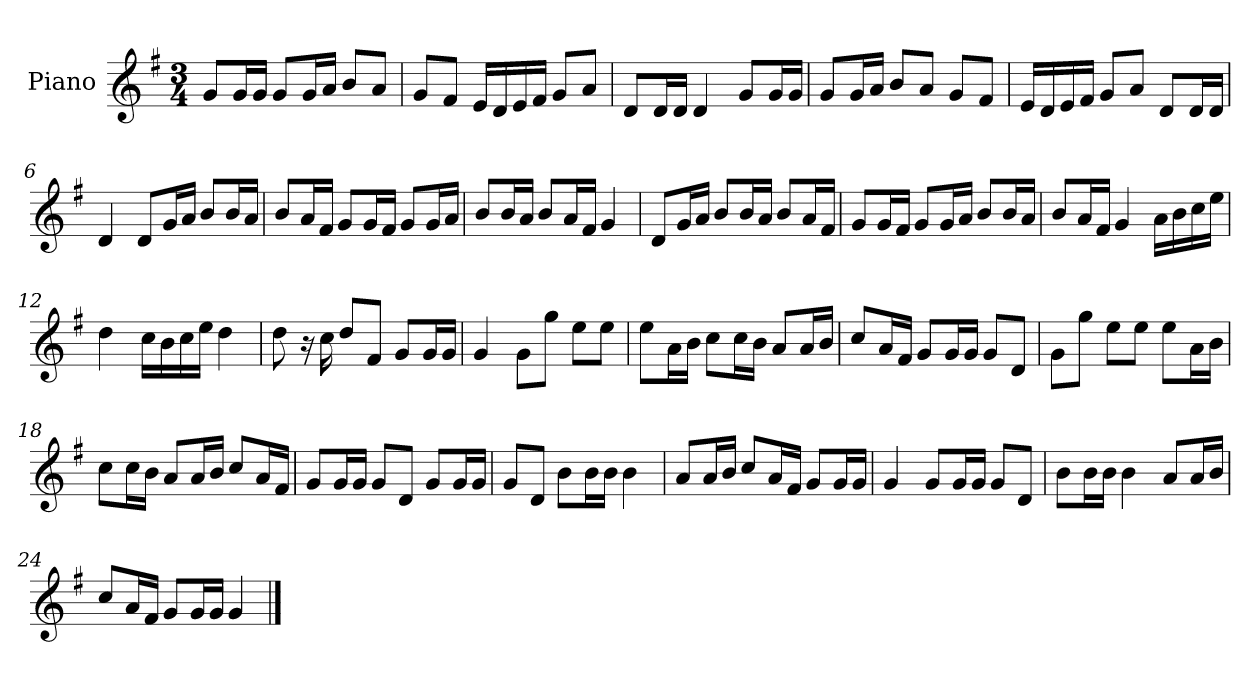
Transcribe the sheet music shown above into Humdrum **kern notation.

**kern
*part1
*staff1
*I"Piano
*I'P-no
*clefG2
*k[f#]
*M3/4
*MM90
=1
8g/L
16g/L
16g/JJ
8g/L
16g/L
16a/JJ
8b/L
8a/J
=2
8g/L
8f#/J
16e/LL
16d/
16e/
16f#/JJ
8g/L
8a/J
=3
8d/L
16d/L
16d/JJ
4d/
8g/L
16g/L
16g/JJ
=4
8g/L
16g/L
16a/JJ
8b/L
8a/J
8g/L
8f#/J
=5
16e/LL
16d/
16e/
16f#/JJ
8g/L
8a/J
8d/L
16d/L
16d/JJ
!!LO:LB:g=z
=6
4d/
8d/L
16g/L
16a/JJ
8b/L
16b/L
16a/JJ
=7
8b/L
16a/L
16f#/JJ
8g/L
16g/L
16f#/JJ
8g/L
16g/L
16a/JJ
=8
8b/L
16b/L
16a/JJ
8b/L
16a/L
16f#/JJ
4g/
=9
8d/L
16g/L
16a/JJ
8b/L
16b/L
16a/JJ
8b/L
16a/L
16f#/JJ
=10
8g/L
16g/L
16f#/JJ
8g/L
16g/L
16a/JJ
8b/L
16b/L
16a/JJ
!!LO:LB:g=z
=11
8b/L
16a/L
16f#/JJ
4g/
16a\LL
16b\
16cc\
16ee\JJ
=12
4dd\
16cc\LL
16b\
16cc\
16ee\JJ
4dd\
=13
8dd\
16r
16cc\
8dd/L
8f#/J
8g/L
16g/L
16g/JJ
=14
4g/
8g\L
8gg\J
8ee\L
8ee\J
=15
8ee\L
16a\L
16b\JJ
8cc\L
16cc\L
16b\JJ
8a/L
16a/L
16b/JJ
=16
8cc/L
16a/L
16f#/JJ
8g/L
16g/L
16g/JJ
8g/L
8d/J
!!LO:LB:g=z
=17
8g\L
8gg\J
8ee\L
8ee\J
8ee\L
16a\L
16b\JJ
=18
8cc\L
16cc\L
16b\JJ
8a/L
16a/L
16b/JJ
8cc/L
16a/L
16f#/JJ
=19
8g/L
16g/L
16g/JJ
8g/L
8d/J
8g/L
16g/L
16g/JJ
=20
8g/L
8d/J
8b\L
16b\L
16b\JJ
4b\
=21
8a/L
16a/L
16b/JJ
8cc/L
16a/L
16f#/JJ
8g/L
16g/L
16g/JJ
=22
4g/
8g/L
16g/L
16g/JJ
8g/L
8d/J
!!LO:LB:g=z
=23
8b\L
16b\L
16b\JJ
4b\
8a/L
16a/L
16b/JJ
=24
8cc/L
16a/L
16f#/JJ
8g/L
16g/L
16g/JJ
4g/
==
*-
